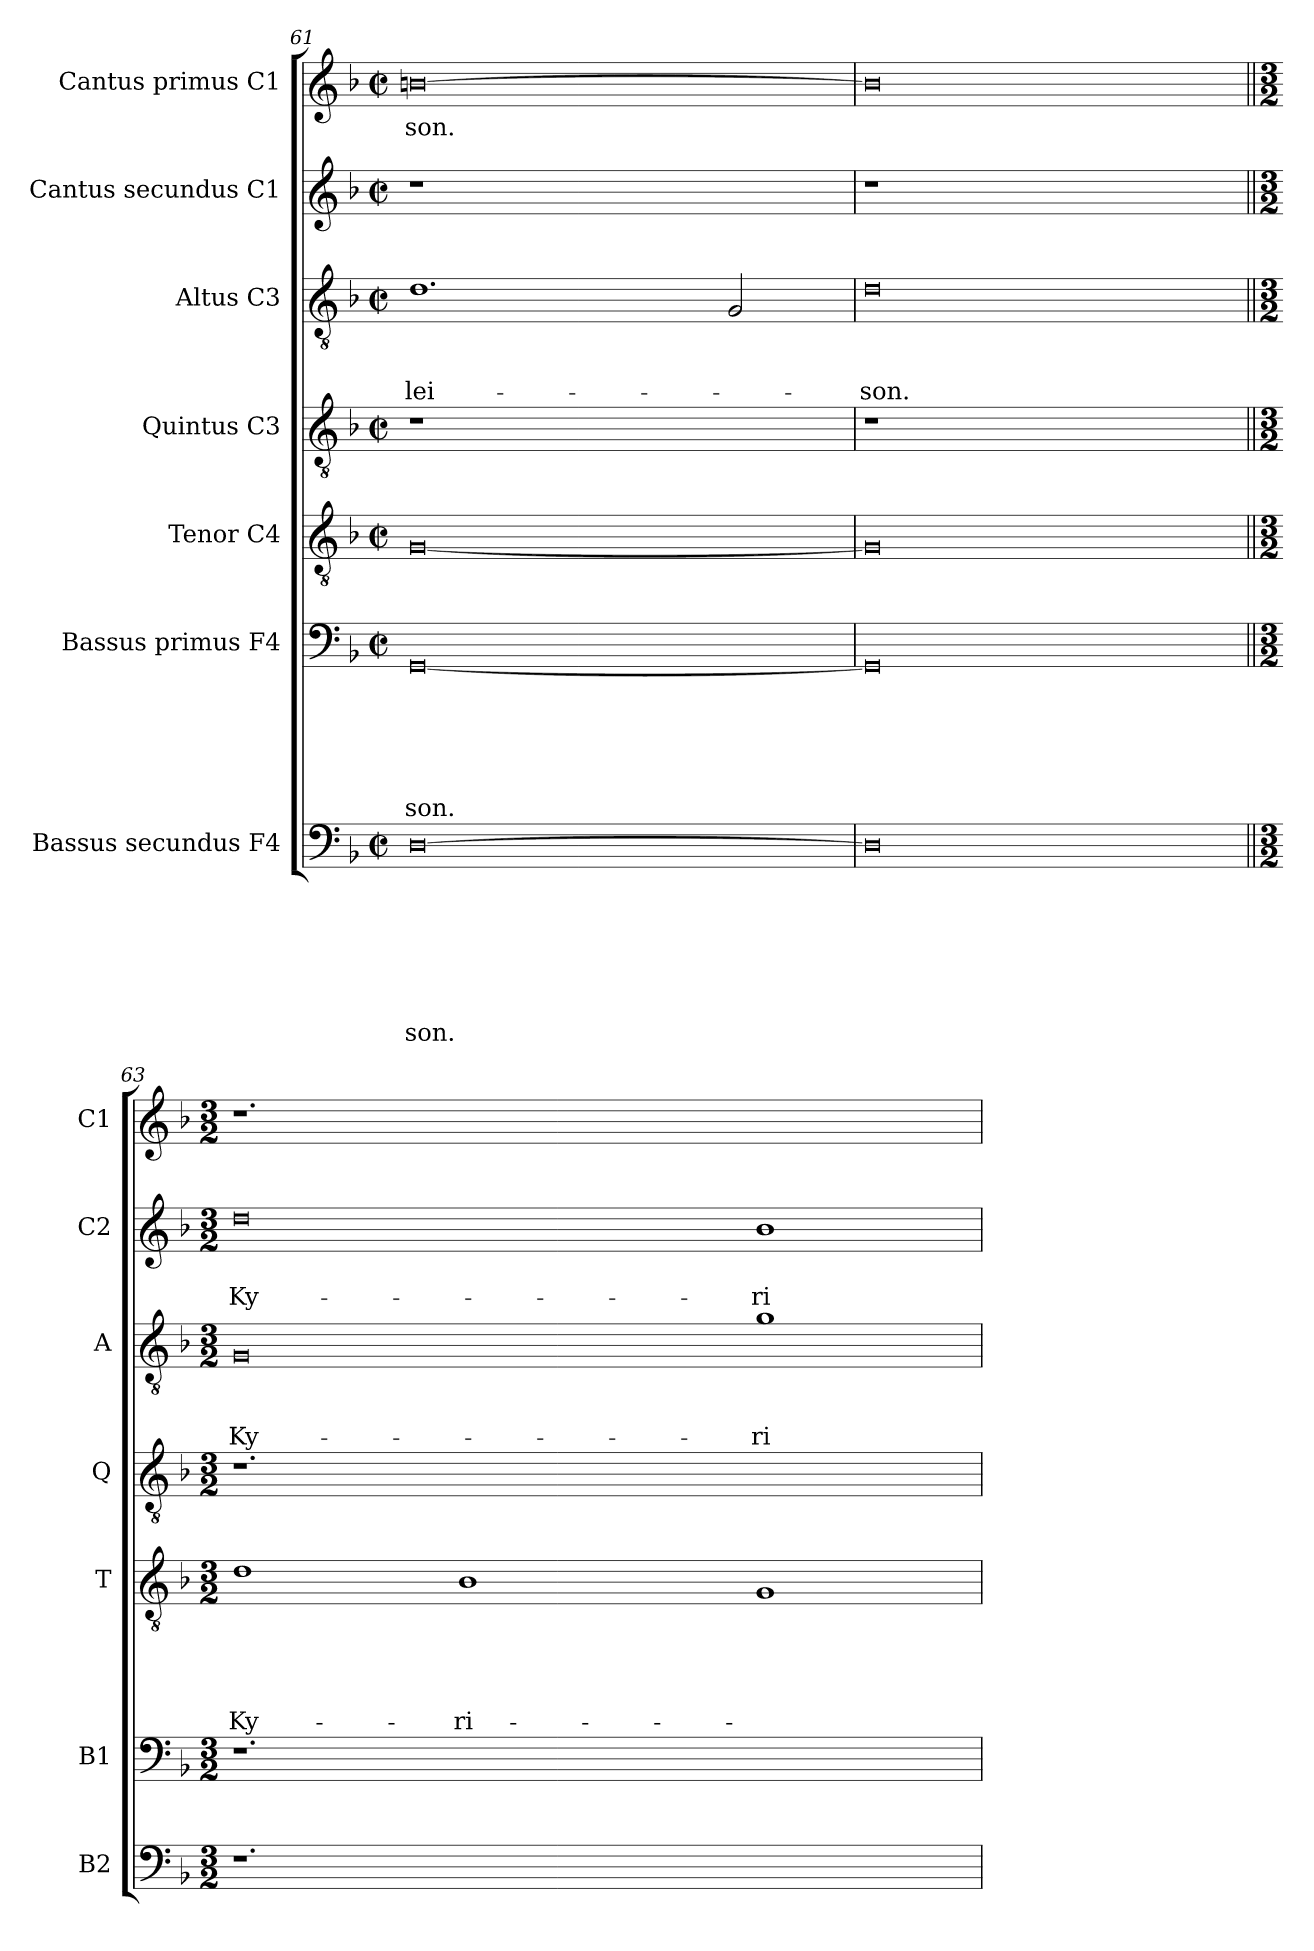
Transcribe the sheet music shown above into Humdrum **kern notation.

**kern	**text	**text	**text	**text	**text	**text	**text	**kern	**text	**text	**text	**text	**text	**text	**kern	**text	**text	**text	**text	**text	**kern	**kern	**text	**text	**text	**kern	**text	**text	**kern	**text
*part7	*part7	*part7	*part7	*part7	*part7	*part7	*part7	*part6	*part6	*part6	*part6	*part6	*part6	*part6	*part5	*part5	*part5	*part5	*part5	*part5	*part4	*part3	*part3	*part3	*part3	*part2	*part2	*part2	*part1	*part1
*staff7	*staff7	*staff7	*staff7	*staff7	*staff7	*staff7	*staff7	*staff6	*staff6	*staff6	*staff6	*staff6	*staff6	*staff6	*staff5	*staff5	*staff5	*staff5	*staff5	*staff5	*staff4	*staff3	*staff3	*staff3	*staff3	*staff2	*staff2	*staff2	*staff1	*staff1
*I"Bassus secundus F4	*	*	*	*	*	*	*	*I"Bassus primus F4	*	*	*	*	*	*	*I"Tenor C4	*	*	*	*	*	*I"Quintus C3	*I"Altus C3	*	*	*	*I"Cantus secundus C1	*	*	*I"Cantus  primus C1	*
*I'B2	*	*	*	*	*	*	*	*I'B1	*	*	*	*	*	*	*I'T	*	*	*	*	*	*I'Q	*I'A	*	*	*	*I'C2	*	*	*I'C1	*
*clefF4	*	*	*	*	*	*	*	*clefF4	*	*	*	*	*	*	*clefGv2	*	*	*	*	*	*clefGv2	*clefGv2	*	*	*	*clefG2	*	*	*clefG2	*
*k[b-]	*	*	*	*	*	*	*	*k[b-]	*	*	*	*	*	*	*k[b-]	*	*	*	*	*	*k[b-]	*k[b-]	*	*	*	*k[b-]	*	*	*k[b-]	*
*d:	*	*	*	*	*	*	*	*d:	*	*	*	*	*	*	*d:	*	*	*	*	*	*d:	*d:	*	*	*	*d:	*	*	*d:	*
*M2/2	*	*	*	*	*	*	*	*M2/2	*	*	*	*	*	*	*M2/2	*	*	*	*	*	*M2/2	*M2/2	*	*	*	*M2/2	*	*	*M2/2	*
*met(c|)	*	*	*	*	*	*	*	*met(c|)	*	*	*	*	*	*	*met(c|)	*	*	*	*	*	*met(c|)	*met(c|)	*	*	*	*met(c|)	*	*	*met(c|)	*
=61	=61	=61	=61	=61	=61	=61	=61	=61	=61	=61	=61	=61	=61	=61	=61	=61	=61	=61	=61	=61	=61	=61	=61	=61	=61	=61	=61	=61	=61	=61
!	!	!	!	!	!	!	!LO:LY:b	!	!	!	!	!	!	!LO:LY:b	!	!	!	!	!	!	!	!	!	!	!LO:LY:b	!	!	!	!	!LO:LY:b
[0D	.	.	.	.	.	.	-son.	[0GG	.	.	.	.	.	-son.	[0G	.	.	.	.	.	1r	1.d	.	.	-lei-	1r	.	.	[0bn	-son.
.	.	.	.	.	.	.	.	.	.	.	.	.	.	.	.	.	.	.	.	.	1ryy	.	.	.	.	1ryy	.	.	.	.
.	.	.	.	.	.	.	.	.	.	.	.	.	.	.	.	.	.	.	.	.	.	2G/	.	.	.	.	.	.	.	.
=62	=62	=62	=62	=62	=62	=62	=62	=62	=62	=62	=62	=62	=62	=62	=62	=62	=62	=62	=62	=62	=62	=62	=62	=62	=62	=62	=62	=62	=62	=62
!	!	!	!	!	!	!	!	!	!	!	!	!	!	!	!	!	!	!	!	!	!	!	!	!	!LO:LY:b	!	!	!	!	!
0D]	.	.	.	.	.	.	.	0GG]	.	.	.	.	.	.	0G]	.	.	.	.	.	1r	0d	.	.	-son.	1r	.	.	0b]	.
.	.	.	.	.	.	.	.	.	.	.	.	.	.	.	.	.	.	.	.	.	1ryy	.	.	.	.	1ryy	.	.	.	.
!!LO:PB:g=z
=63||	=63||	=63||	=63||	=63||	=63||	=63||	=63||	=63||	=63||	=63||	=63||	=63||	=63||	=63||	=63||	=63||	=63||	=63||	=63||	=63||	=63||	=63||	=63||	=63||	=63||	=63||	=63||	=63||	=63||	=63||
*M3/2	*	*	*	*	*	*	*	*M3/2	*	*	*	*	*	*	*M3/2	*	*	*	*	*	*M3/2	*M3/2	*	*	*	*M3/2	*	*	*M3/2	*
!	!	!	!	!	!	!	!	!	!	!	!	!	!	!	!	!	!	!	!	!LO:LY:b	!	!	!	!	!LO:LY:b	!	!	!LO:LY:b	!	!
1.r	.	.	.	.	.	.	.	1.r	.	.	.	.	.	.	1d	.	.	.	.	Ky-	1.r	0G	.	.	Ky-	0dd	.	Ky-	1.r	.
!	!	!	!	!	!	!	!	!	!	!	!	!	!	!	!	!	!	!	!	!LO:LY:b	!	!	!	!	!	!	!	!	!	!
.	.	.	.	.	.	.	.	.	.	.	.	.	.	.	1B-	.	.	.	.	-ri-	.	.	.	.	.	.	.	.	.	.
1.ryy	.	.	.	.	.	.	.	1.ryy	.	.	.	.	.	.	.	.	.	.	.	.	1.ryy	.	.	.	.	.	.	.	1.ryy	.
!	!	!	!	!	!	!	!	!	!	!	!	!	!	!	!	!	!	!	!	!	!	!	!	!	!LO:LY:b	!	!	!LO:LY:b	!	!
.	.	.	.	.	.	.	.	.	.	.	.	.	.	.	1G	.	.	.	.	.	.	1g	.	.	-ri-	1b-	.	-ri-	.	.
=	=	=	=	=	=	=	=	=	=	=	=	=	=	=	=	=	=	=	=	=	=	=	=	=	=	=	=	=	=	=
*-	*-	*-	*-	*-	*-	*-	*-	*-	*-	*-	*-	*-	*-	*-	*-	*-	*-	*-	*-	*-	*-	*-	*-	*-	*-	*-	*-	*-	*-	*-
